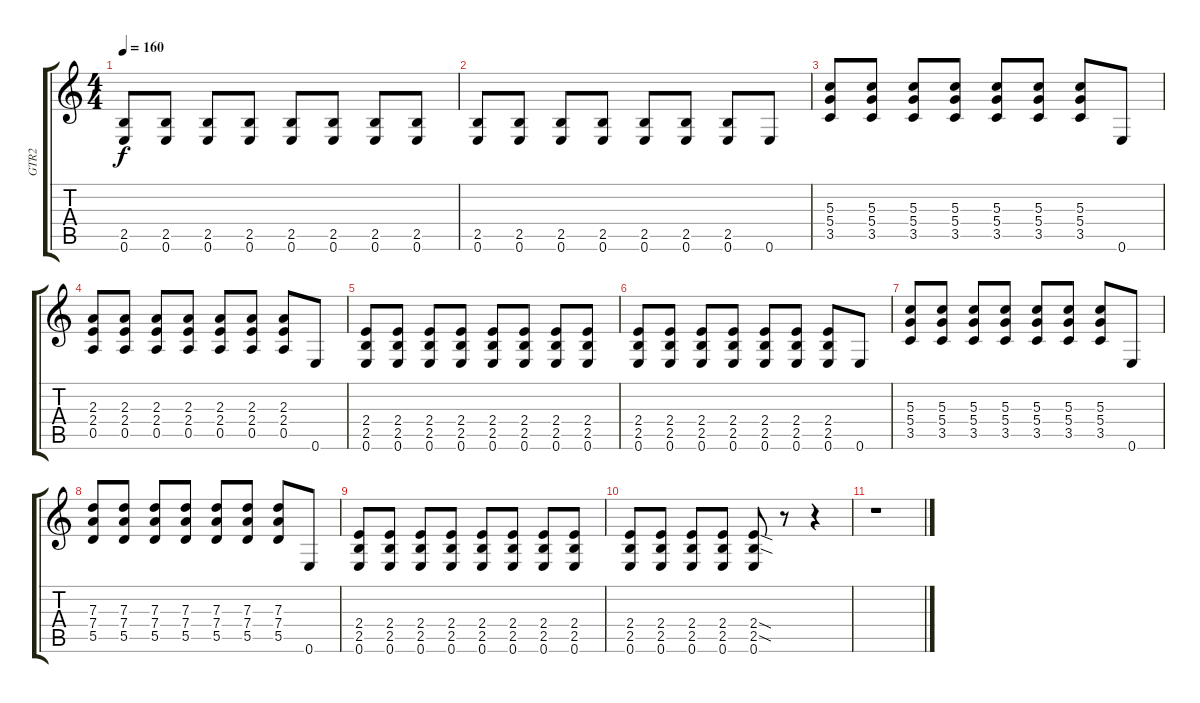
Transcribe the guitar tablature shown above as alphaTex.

\track ("GTR2" "GTR2") {instrument overdrivenguitar}
\staff {score tabs}
\tuning (E4 B3 G3 D3 A2 E2) {hide}
\ts (4 4)
\tempo 160
\clef g2
\ks c
(2.5 0.6).8{dy f} (2.5 0.6).8 (2.5 0.6).8 (2.5 0.6).8 (2.5 0.6).8 (2.5 0.6).8 (2.5 0.6).8 (2.5 0.6).8 |
(2.5 0.6).8 (2.5 0.6).8 (2.5 0.6).8 (2.5 0.6).8 (2.5 0.6).8 (2.5 0.6).8 (2.5 0.6).8 0.6.8 |
(5.3 5.4 3.5).8 (5.3 5.4 3.5).8 (5.3 5.4 3.5).8 (5.3 5.4 3.5).8 (5.3 5.4 3.5).8 (5.3 5.4 3.5).8 (5.3 5.4 3.5).8 0.6.8 |
(2.3 2.4 0.5).8 (2.3 2.4 0.5).8 (2.3 2.4 0.5).8 (2.3 2.4 0.5).8 (2.3 2.4 0.5).8 (2.3 2.4 0.5).8 (2.3 2.4 0.5).8 0.6.8 |
(2.4 2.5 0.6).8 (2.4 2.5 0.6).8 (2.4 2.5 0.6).8 (2.4 2.5 0.6).8 (2.4 2.5 0.6).8 (2.4 2.5 0.6).8 (2.4 2.5 0.6).8 (2.4 2.5 0.6).8 |
(2.4 2.5 0.6).8 (2.4 2.5 0.6).8 (2.4 2.5 0.6).8 (2.4 2.5 0.6).8 (2.4 2.5 0.6).8 (2.4 2.5 0.6).8 (2.4 2.5 0.6).8 0.6.8 |
(5.3 5.4 3.5).8 (5.3 5.4 3.5).8 (5.3 5.4 3.5).8 (5.3 5.4 3.5).8 (5.3 5.4 3.5).8 (5.3 5.4 3.5).8 (5.3 5.4 3.5).8 0.6.8 |
(7.3 7.4 5.5).8 (7.3 7.4 5.5).8 (7.3 7.4 5.5).8 (7.3 7.4 5.5).8 (7.3 7.4 5.5).8 (7.3 7.4 5.5).8 (7.3 7.4 5.5).8 0.6.8 |
(2.4 2.5 0.6).8 (2.4 2.5 0.6).8 (2.4 2.5 0.6).8 (2.4 2.5 0.6).8 (2.4 2.5 0.6).8 (2.4 2.5 0.6).8 (2.4 2.5 0.6).8 (2.4 2.5 0.6).8 |
(2.4 2.5 0.6).8 (2.4 2.5 0.6).8 (2.4 2.5 0.6).8 (2.4 2.5 0.6).8 (2.4{sod} 2.5{sod} 0.6).8 r.8 r.4 |
r.1
